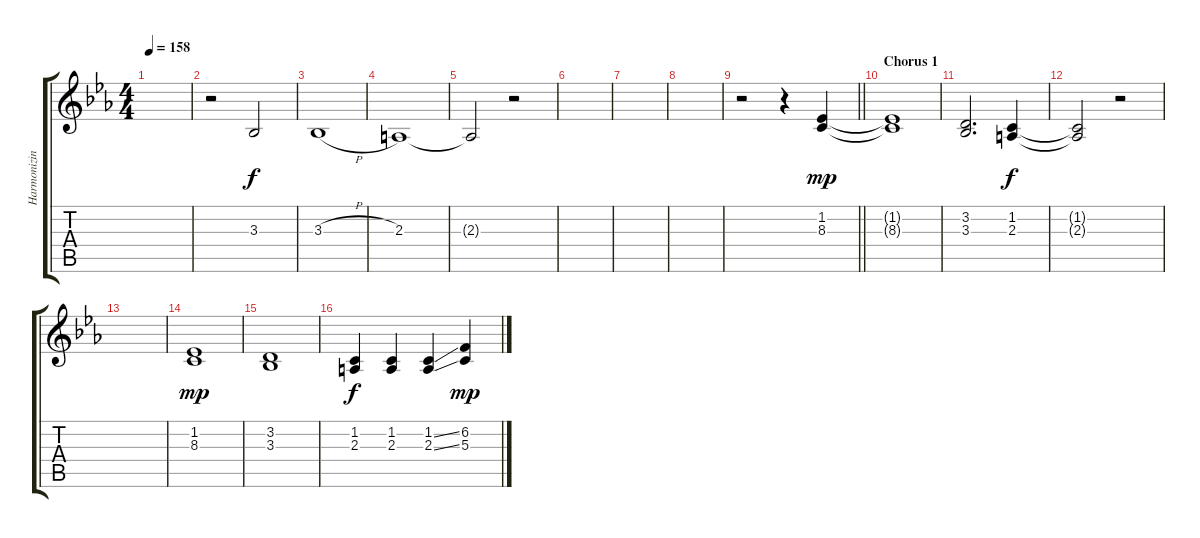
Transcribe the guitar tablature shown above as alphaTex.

\track ("Harmonizing Vocals" "Harmonizin") {instrument sopranosax}
\staff {score tabs}
\tuning (E4 B3 G3 D3 A2 E2) {hide}
\ts (4 4)
\tempo 158
\clef g2
\ks eb
|
r.2 3.3.2 |
3.3{h}.1 |
2.3.1 |
2.3{t}.2 r.2 |
|
|
|
\barLineRight lightlight
r.2 r.4 (1.2 8.3).4{dy mp} |
\section ("" "Chorus 1")
(1.2{t} 8.3{t}).1 |
(3.2 3.3).2{d} (1.2 2.3).4{dy f} |
(1.2{t} 2.3{t}).2 r.2 |
|
(1.2 8.3).1{dy mp} |
(3.2 3.3).1 |
(1.2 2.3).4{dy f} (1.2 2.3).4 (1.2{ss} 2.3{ss}).4 (6.2 5.3).4{dy mp}
